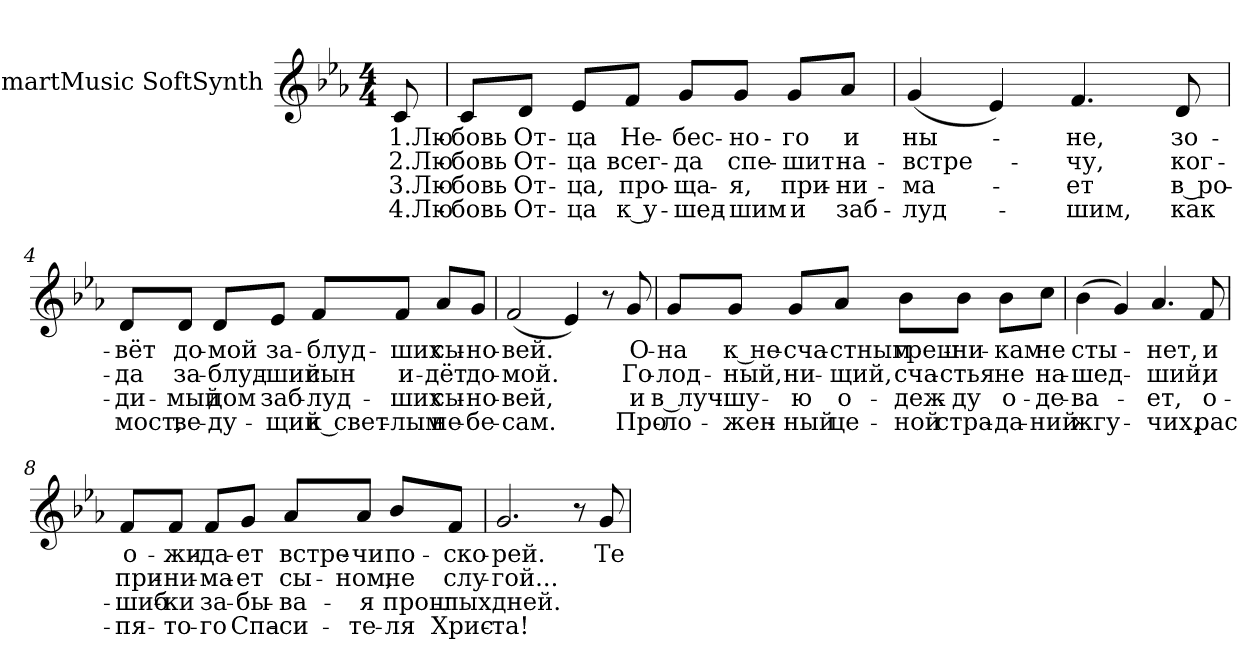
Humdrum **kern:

**kern	**text	**text	**text	**text
*part1	*part1	*part1	*part1	*part1
*staff1	*staff1	*staff1	*staff1	*staff1
*I"SmartMusic SoftSynth	*	*	*	*
!!LO:PB:g=z
*clefG2	*	*	*	*
*k[b-e-a-]	*	*	*	*
*c:	*	*	*	*
*M4/4	*	*	*	*
=1	=1	=1	=1	=1
!	!LO:LY:b:color=#000000	!LO:LY:b:color=#000000	!LO:LY:b:color=#000000	!LO:LY:b:color=#000000
8ci/	1.Лю-	2.Лю-	3.Лю-	-4.Лю-
=2	=2	=2	=2	=2
!	!LO:LY:b:color=#000000	!LO:LY:b:color=#000000	!LO:LY:b:color=#000000	!LO:LY:b:color=#000000
8ci/L	-бовь	-бовь	-бовь	бовь
!	!LO:LY:b:color=#000000	!LO:LY:b:color=#000000	!LO:LY:b:color=#000000	!LO:LY:b:color=#000000
8di/J	От-	От-	От-	-От-
!	!LO:LY:b:color=#000000	!LO:LY:b:color=#000000	!LO:LY:b:color=#000000	!LO:LY:b:color=#000000
8e-i/L	-ца	-ца	-ца,	ца
!	!LO:LY:b:color=#000000	!LO:LY:b:color=#000000	!LO:LY:b:color=#000000	!LO:LY:b:color=#000000
8fi/J	Не-	всег-	про-	-к у-
!	!LO:LY:b:color=#000000	!LO:LY:b:color=#000000	!LO:LY:b:color=#000000	!LO:LY:b:color=#000000
8gi/L	-бес-	-да	-ща-	-шед-
!	!LO:LY:b:color=#000000	!LO:LY:b:color=#000000	!LO:LY:b:color=#000000	!LO:LY:b:color=#000000
8gi/J	-но-	спе-	-я,	шим
!	!LO:LY:b:color=#000000	!LO:LY:b:color=#000000	!LO:LY:b:color=#000000	!LO:LY:b:color=#000000
8gi/L	-го	-шит	при-	-и
!	!LO:LY:b:color=#000000	!LO:LY:b:color=#000000	!LO:LY:b:color=#000000	!LO:LY:b:color=#000000
8a-i/J	и	на-	ни-	-заб-
=3	=3	=3	=3	=3
!	!LO:LY:b:color=#000000	!LO:LY:b:color=#000000	!LO:LY:b:color=#000000	!LO:LY:b:color=#000000
(4gi/	ны-	-встре-	-ма-	-луд-
4e-i/)	.	.	.	.
!	!LO:LY:b:color=#000000	!LO:LY:b:color=#000000	!LO:LY:b:color=#000000	!LO:LY:b:color=#000000
4.fi/	-не,	-чу,	-ет	шим,
!	!LO:LY:b:color=#000000	!LO:LY:b:color=#000000	!LO:LY:b:color=#000000	!LO:LY:b:color=#000000
8di/	зо-	ког-	в ро-	-как
!!LO:LB:g=z
=4	=4	=4	=4	=4
!	!LO:LY:b:color=#000000	!LO:LY:b:color=#000000	!LO:LY:b:color=#000000	!LO:LY:b:color=#000000
8di/L	-вёт	-да	ди-	-мост,
!	!LO:LY:b:color=#000000	!LO:LY:b:color=#000000	!LO:LY:b:color=#000000	!LO:LY:b:color=#000000
8di/J	до-	за-	мый	ве-
!	!LO:LY:b:color=#000000	!LO:LY:b:color=#000000	!LO:LY:b:color=#000000	!LO:LY:b:color=#000000
8di/L	-мой	-блуд-	-дом	ду-
!	!LO:LY:b:color=#000000	!LO:LY:b:color=#000000	!LO:LY:b:color=#000000	!LO:LY:b:color=#000000
8e-i/J	за-	-ший	-заб-	-щий
!	!LO:LY:b:color=#000000	!LO:LY:b:color=#000000	!LO:LY:b:color=#000000	!LO:LY:b:color=#000000
8fi/L	-блуд-	сын	луд-	-к свет-
!	!LO:LY:b:color=#000000	!LO:LY:b:color=#000000	!LO:LY:b:color=#000000	!LO:LY:b:color=#000000
8fi/J	-ших	и-	-ших	лым
!	!LO:LY:b:color=#000000	!LO:LY:b:color=#000000	!LO:LY:b:color=#000000	!LO:LY:b:color=#000000
8a-i/L	сы-	-дёт	сы-	-не-
!	!LO:LY:b:color=#000000	!LO:LY:b:color=#000000	!LO:LY:b:color=#000000	!LO:LY:b:color=#000000
8gi/J	-но-	до-	-но-	-бе-
=5	=5	=5	=5	=5
!	!LO:LY:b:color=#000000	!LO:LY:b:color=#000000	!LO:LY:b:color=#000000	!LO:LY:b:color=#000000
(2fi/	-вей.	-мой.	-вей,	сам.
4e-i/)	.	.	.	.
8r	.	.	.	.
!	!LO:LY:b:color=#000000	!LO:LY:b:color=#000000	!LO:LY:b:color=#000000	!LO:LY:b:color=#000000
8gi/	О-	Го-	и	Про-
!!LO:LB:g=z
=6	=6	=6	=6	=6
!	!LO:LY:b:color=#000000	!LO:LY:b:color=#000000	!LO:LY:b:color=#000000	!LO:LY:b:color=#000000
8gi/L	-на	-лод-	-в луч-	-ло-
!	!LO:LY:b:color=#000000	!LO:LY:b:color=#000000	!LO:LY:b:color=#000000	!LO:LY:b:color=#000000
8gi/J	к не-	-ный,	-шу-	-жен-
!	!LO:LY:b:color=#000000	!LO:LY:b:color=#000000	!LO:LY:b:color=#000000	!LO:LY:b:color=#000000
8gi/L	-сча-	ни-	-ю	ный
!	!LO:LY:b:color=#000000	!LO:LY:b:color=#000000	!LO:LY:b:color=#000000	!LO:LY:b:color=#000000
8a-i/J	-стным	-щий,	о-	-це-
!	!LO:LY:b:color=#000000	!LO:LY:b:color=#000000	!LO:LY:b:color=#000000	!LO:LY:b:color=#000000
8b-i\L	греш-	сча-	-деж-	-ной
!	!LO:LY:b:color=#000000	!LO:LY:b:color=#000000	!LO:LY:b:color=#000000	!LO:LY:b:color=#000000
8b-i\J	-ни-	-стья	ду	стра-
!	!LO:LY:b:color=#000000	!LO:LY:b:color=#000000	!LO:LY:b:color=#000000	!LO:LY:b:color=#000000
8b-i\L	-кам	не	-о-	-да-
!	!LO:LY:b:color=#000000	!LO:LY:b:color=#000000	!LO:LY:b:color=#000000	!LO:LY:b:color=#000000
8cci\J	не	на-	-де-	-ний
=7	=7	=7	=7	=7
!	!LO:LY:b:color=#000000	!LO:LY:b:color=#000000	!LO:LY:b:color=#000000	!LO:LY:b:color=#000000
(4b-i\	сты-	-шед-	ва-	-жгу-
4gi/)	.	.	.	.
!	!LO:LY:b:color=#000000	!LO:LY:b:color=#000000	!LO:LY:b:color=#000000	!LO:LY:b:color=#000000
4.a-i/	-нет,	-ший,	-ет,	чих,
!	!LO:LY:b:color=#000000	!LO:LY:b:color=#000000	!LO:LY:b:color=#000000	!LO:LY:b:color=#000000
8fi/	и	и	о-	-рас-
!!LO:LB:g=z
=8	=8	=8	=8	=8
!	!LO:LY:b:color=#000000	!LO:LY:b:color=#000000	!LO:LY:b:color=#000000	!LO:LY:b:color=#000000
8fi/L	о-	при-	-шиб-	-пя-
!	!LO:LY:b:color=#000000	!LO:LY:b:color=#000000	!LO:LY:b:color=#000000	!LO:LY:b:color=#000000
8fi/J	-жи-	-ни-	-ки	то-
!	!LO:LY:b:color=#000000	!LO:LY:b:color=#000000	!LO:LY:b:color=#000000	!LO:LY:b:color=#000000
8fi/L	-да-	-ма-	-за-	-го
!	!LO:LY:b:color=#000000	!LO:LY:b:color=#000000	!LO:LY:b:color=#000000	!LO:LY:b:color=#000000
8gi/J	-ет	-ет	бы-	-Спа-
!	!LO:LY:b:color=#000000	!LO:LY:b:color=#000000	!LO:LY:b:color=#000000	!LO:LY:b:color=#000000
8a-i/L	встре-	сы-	-ва-	-си-
!	!LO:LY:b:color=#000000	!LO:LY:b:color=#000000	!LO:LY:b:color=#000000	!LO:LY:b:color=#000000
8a-i/J	-чи	-ном,	-я	те-
!	!LO:LY:b:color=#000000	!LO:LY:b:color=#000000	!LO:LY:b:color=#000000	!LO:LY:b:color=#000000
8b-i/L	по-	не	-прош-	-ля
!	!LO:LY:b:color=#000000	!LO:LY:b:color=#000000	!LO:LY:b:color=#000000	!LO:LY:b:color=#000000
8fi/J	-ско-	слу-	лых	Хрис-
=9	=9	=9	=9	=9
!	!LO:LY:b:color=#000000	!LO:LY:b:color=#000000	!LO:LY:b:color=#000000	!LO:LY:b:color=#000000
2.gi/	-рей.	-гой...	-дней.	та!
8r	.	.	.	.
!	!LO:LY:b:color=#000000	!	!	!
8gi/	Те-	.	.	.
=	=	=	=	=
*-	*-	*-	*-	*-
